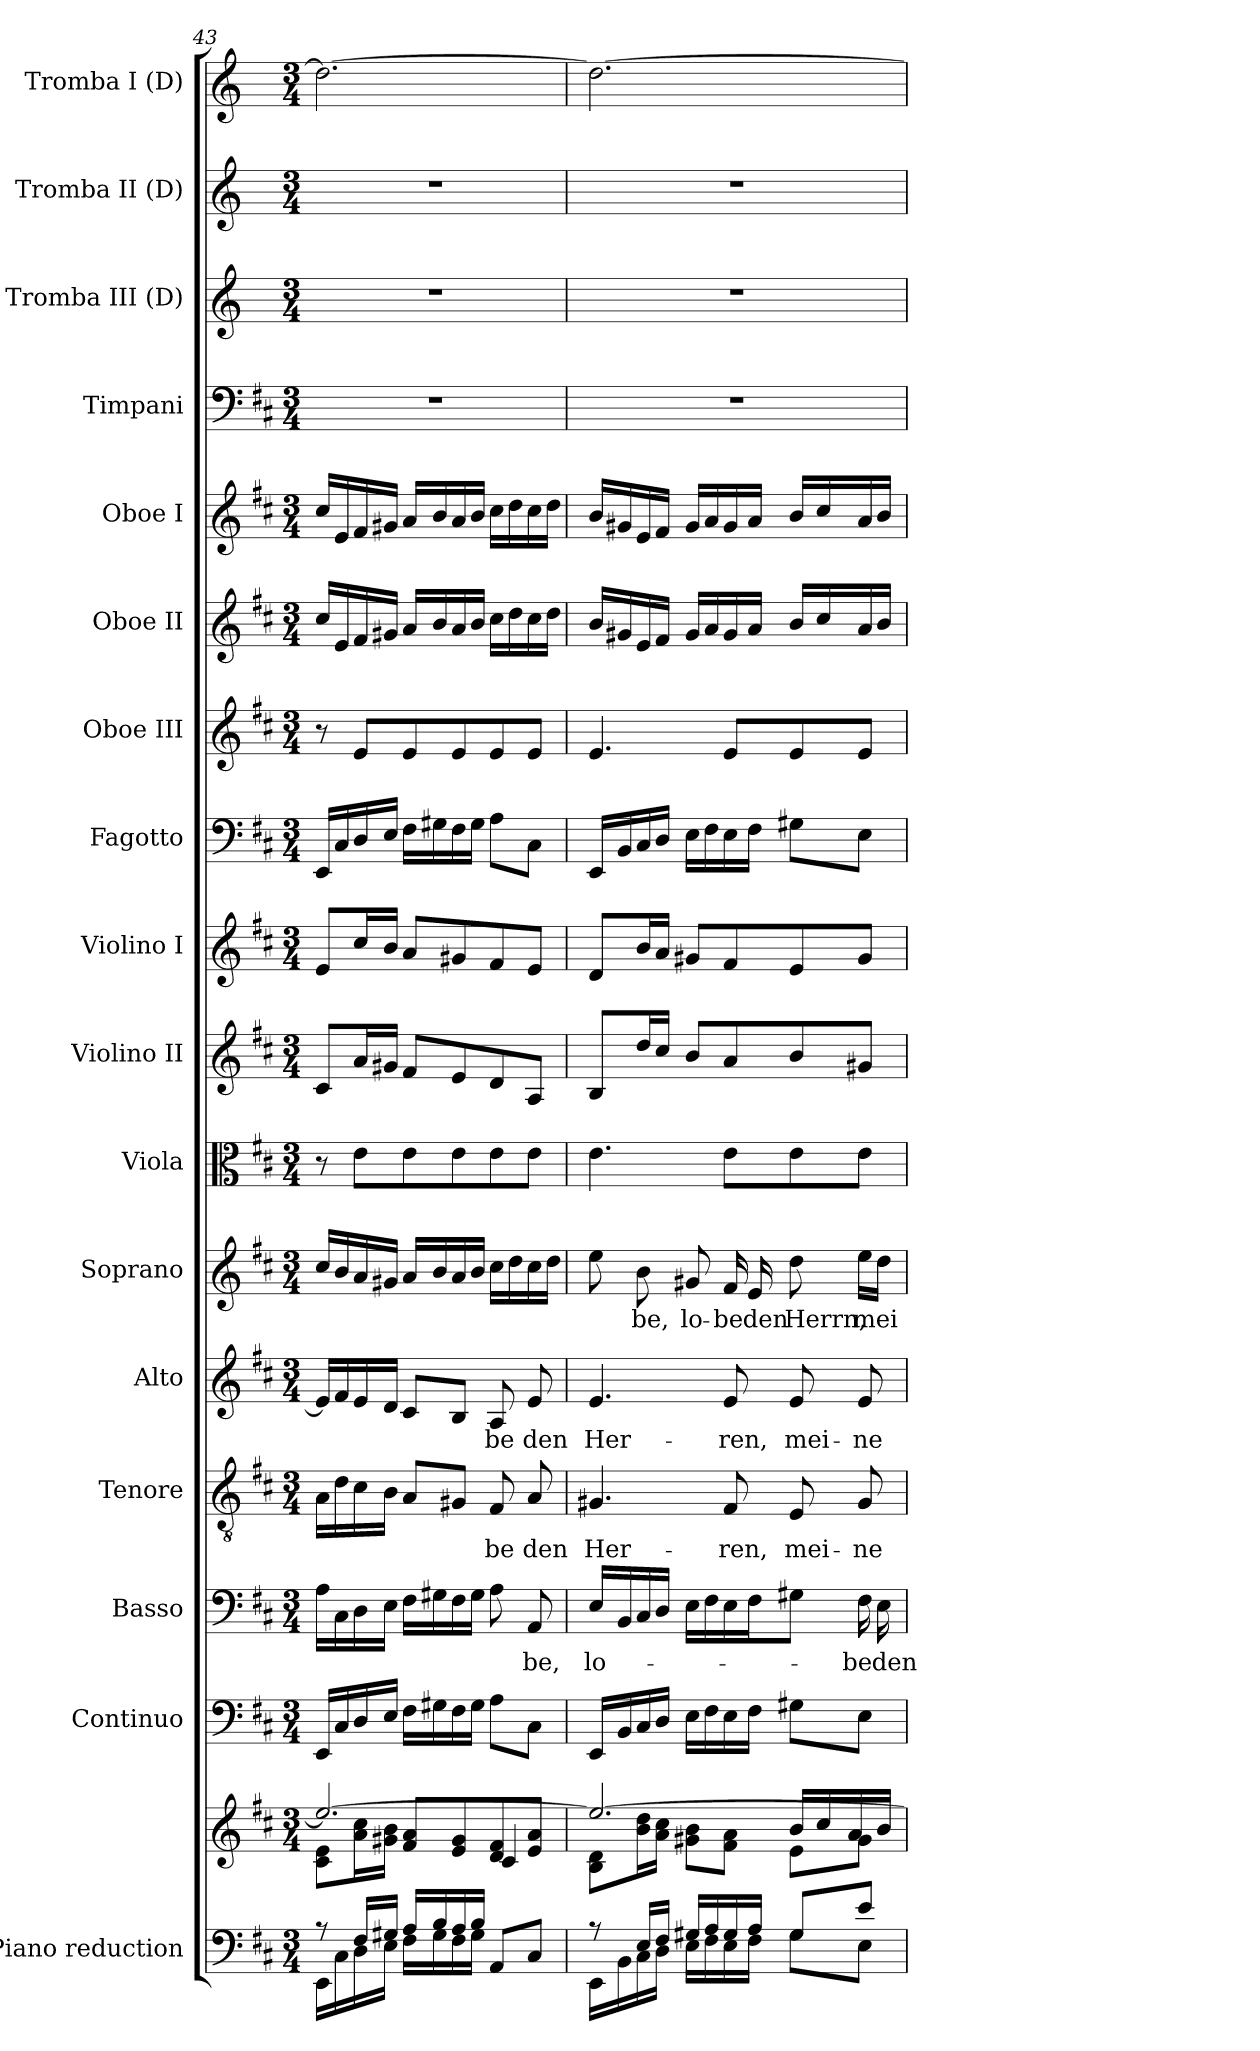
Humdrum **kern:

**kern	**kern	**kern	**kern	**text	**kern	**text	**kern	**text	**kern	**text	**kern	**kern	**kern	**kern	**kern	**kern	**kern	**kern	**kern	**kern	**kern
*part17	*part17	*part16	*part15	*part15	*part14	*part14	*part13	*part13	*part12	*part12	*part11	*part10	*part9	*part8	*part7	*part6	*part5	*part4	*part3	*part2	*part1
*staff18	*staff17	*staff16	*staff15	*staff15	*staff14	*staff14	*staff13	*staff13	*staff12	*staff12	*staff11	*staff10	*staff9	*staff8	*staff7	*staff6	*staff5	*staff4	*staff3	*staff2	*staff1
*I"Piano reduction	*	*I"Continuo	*I"Basso	*	*I"Tenore	*	*I"Alto	*	*I"Soprano	*	*I"Viola	*I"Violino II	*I"Violino I	*I"Fagotto	*I"Oboe III	*I"Oboe II	*I"Oboe I	*I"Timpani	*I"Tromba III (D)	*I"Tromba II (D)	*I"Tromba I (D)
*I'Pno	*	*	*	*	*	*	*	*	*	*	*	*	*	*	*I'Ob	*I'Ob	*I'Ob	*I'Timp	*	*	*
*clefF4	*clefG2	*clefF4	*clefF4	*	*clefGv2	*	*clefG2	*	*clefG2	*	*clefC3	*clefG2	*clefG2	*clefF4	*clefG2	*clefG2	*clefG2	*clefF4	*clefG2	*clefG2	*clefG2
*	*	*	*	*	*	*	*	*	*	*	*	*	*	*	*	*	*	*	*ITrd-1c-2	*ITrd-1c-2	*ITrd-1c-2
*k[f#c#]	*k[f#c#]	*k[f#c#]	*k[f#c#]	*	*k[f#c#]	*	*k[f#c#]	*	*k[f#c#]	*	*k[f#c#]	*k[f#c#]	*k[f#c#]	*k[f#c#]	*k[f#c#]	*k[f#c#]	*k[f#c#]	*k[f#c#]	*k[f#c#]	*k[f#c#]	*k[f#c#]
*M3/4	*M3/4	*M3/4	*M3/4	*	*M3/4	*	*M3/4	*	*M3/4	*	*M3/4	*M3/4	*M3/4	*M3/4	*M3/4	*M3/4	*M3/4	*M3/4	*M3/4	*M3/4	*M3/4
=43	=43	=43	=43	=43	=43	=43	=43	=43	=43	=43	=43	=43	=43	=43	=43	=43	=43	=43	=43	=43	=43
*^	*^	*	*	*	*	*	*	*	*	*	*	*	*	*	*	*	*	*	*	*	*
*	*	*	*^	*	*	*	*	*	*	*	*	*	*	*	*	*	*	*	*	*	*	*	*
8r	16EE\LL	2.ee/_	8c#\ 8e\L	2ryy	16EE/LL	16A\LL	.	16A\LL	.	16e/LL]	.	16cc#/LL	.	8r	8c#/L	8e/L	16EE/LL	8r	16cc#/LL	16cc#/LL	2.r	2.r	2.r	2.ee\_
.	16C#\	.	.	.	16C#/	16C#\	.	16d\	.	16f#/	.	16b/	.	.	.	.	16C#/	.	16e/	16e/	.	.	.	.
16F#/LL	16D\	.	16a\ 16cc#\L	.	16D/	16D\	.	16c#\	.	16e/	.	16a/	.	8e\L	16a/L	16cc#/L	16D/	8e/L	16f#/	16f#/	.	.	.	.
16G#X/JJ	16E\JJ	.	16g#X\ 16b\JJ	.	16E/JJ	16E\JJ	.	16B\JJ	.	16d/JJ	.	16g#X/JJ	.	.	16g#X/JJ	16b/JJ	16E/JJ	.	16g#X/JJ	16g#X/JJ	.	.	.	.
16A/LL	16F#\LL	.	8f#/ 8a/L	.	16F#\LL	16F#\LL	.	8A/L	.	8c#/L	.	16a/LL	.	8e\	8f#/L	8a/L	16F#\LL	8e/	16a/LL	16a/LL	.	.	.	.
16B/	16G#\	.	.	.	16G#X\	16G#X\	.	.	.	.	.	16b/	.	.	.	.	16G#X\	.	16b/	16b/	.	.	.	.
16A/	16F#\	.	8e/ 8g#/	.	16F#\	16F#\	.	8G#X/J	.	8B/J	.	16a/	.	8e\	8e/	8g#X/	16F#\	8e/	16a/	16a/	.	.	.	.
16B/JJ	16G#\JJ	.	.	.	16G#\JJ	16G#\JJ	.	.	.	.	.	16b/JJ	.	.	.	.	16G#\JJ	.	16b/JJ	16b/JJ	.	.	.	.
!	!	!	!	!	!	!	!	!	!LO:LY:b	!	!LO:LY:b	!	!	!	!	!	!	!	!	!	!	!	!	!
4ryy	8AA/L	.	8d/ 8f#/	4c#/	8A\L	8A\	.	8F#/	be	8A/	be	16cc#\LL	.	8e\	8d/	8f#/	8A\L	8e/	16cc#\LL	16cc#\LL	.	.	.	.
.	.	.	.	.	.	.	.	.	.	.	.	16dd\	.	.	.	.	.	.	16dd\	16dd\	.	.	.	.
!	!	!	!	!	!	!	!LO:LY:b	!	!LO:LY:b	!	!LO:LY:b	!	!	!	!	!	!	!	!	!	!	!	!	!
.	8C#/J	.	8e/ 8a/J	.	8C#\J	8AA/	be,	8A/	den	8e/	den	16cc#\	.	8e\J	8A/J	8e/J	8C#\J	8e/J	16cc#\	16cc#\	.	.	.	.
.	.	.	.	.	.	.	.	.	.	.	.	16dd\JJ	.	.	.	.	.	.	16dd\JJ	16dd\JJ	.	.	.	.
=44	=44	=44	=44	=44	=44	=44	=44	=44	=44	=44	=44	=44	=44	=44	=44	=44	=44	=44	=44	=44	=44	=44	=44	=44
!	!	!	!	!	!	!	!LO:LY:b	!	!LO:LY:b	!	!LO:LY:b	!	!	!	!	!	!	!	!	!	!	!	!	!
8r	16EE\LL	2.ee/_	8B\ 8d\L	2ryy	16EE/LL	16E/LL	lo-	4.G#X/	Her-	4.e/	Her-	8ee\	.	4.e\	8B/L	8d/L	16EE/LL	4.e/	16b/LL	16b/LL	2.r	2.r	2.r	2.ee\_
.	16BB\	.	.	.	16BB/	16BB/	.	.	.	.	.	.	.	.	.	.	16BB/	.	16g#X/	16g#X/	.	.	.	.
!	!	!	!	!	!	!	!	!	!	!	!	!	!LO:LY:b	!	!	!	!	!	!	!	!	!	!	!
16E/LL	16C#\	.	16b\ 16dd\L	.	16C#/	16C#/	.	.	.	.	.	8b\	-be,	.	16dd/L	16b/L	16C#/	.	16e/	16e/	.	.	.	.
16F#/JJ	16D\JJ	.	16a\ 16cc#\JJ	.	16D/JJ	16D/JJ	.	.	.	.	.	.	.	.	16cc#/JJ	16a/JJ	16D/JJ	.	16f#/JJ	16f#/JJ	.	.	.	.
!	!	!	!	!	!	!	!	!	!	!	!	!	!LO:LY:b	!	!	!	!	!	!	!	!	!	!	!
16G#X/LL	16E\LL	.	8g#X\ 8b\L	.	16E\LL	16E\LL	.	.	.	.	.	8g#X/	lo-	.	8b/L	8g#X/L	16E\LL	.	16g#/LL	16g#/LL	.	.	.	.
16A/	16F#\	.	.	.	16F#\	16F#\	.	.	.	.	.	.	.	.	.	.	16F#\	.	16a/	16a/	.	.	.	.
!	!	!	!	!	!	!	!	!	!LO:LY:b	!	!LO:LY:b	!	!LO:LY:b	!	!	!	!	!	!	!	!	!	!	!
16G#/	16E\	.	8f#\ 8a\J	.	16E\	16E\	.	8F#/	ren,	8e/	ren,	16f#/	be	8e\L	8a/	8f#/	16E\	8e/L	16g#/	16g#/	.	.	.	.
!	!	!	!	!	!	!	!	!	!	!	!	!	!LO:LY:b	!	!	!	!	!	!	!	!	!	!	!
16A/JJ	16F#\JJ	.	.	.	16F#\JJ	16F#\J	.	.	.	.	.	16e/	den	.	.	.	16F#\JJ	.	16a/JJ	16a/JJ	.	.	.	.
!	!	!	!	!	!	!	!	!	!LO:LY:b	!	!LO:LY:b	!	!LO:LY:b	!	!	!	!	!	!	!	!	!	!	!
8G#/L	8G#\L	.	8e\L	16b/LL	8G#X\L	8G#X\J	.	8E/	mei-	8e/	mei-	8dd\	Herrn,	8e\	8b/	8e/	8G#X\L	8e/	16b/LL	16b/LL	.	.	.	.
.	.	.	.	16cc#/	.	.	.	.	.	.	.	.	.	.	.	.	.	.	16cc#/	16cc#/	.	.	.	.
!	!	!	!	!	!	!	!LO:LY:b	!	!LO:LY:b	!	!LO:LY:b	!	!LO:LY:b	!	!	!	!	!	!	!	!	!	!	!
8e/J	8E\J	.	8g#\J	16a/	8E\J	16F#\	-be	8G#/	ne	8e/	ne	16ee\LL	mei-	8e\J	8g#X/J	8g#/J	8E\J	8e/J	16a/	16a/	.	.	.	.
!	!	!	!	!	!	!	!LO:LY:b	!	!	!	!	!	!	!	!	!	!	!	!	!	!	!	!	!
.	.	.	.	16b/JJ	.	16E\	den	.	.	.	.	16dd\JJ	.	.	.	.	.	.	16b/JJ	16b/JJ	.	.	.	.
*v	*v	*	*	*	*	*	*	*	*	*	*	*	*	*	*	*	*	*	*	*	*	*	*	*
*	*v	*v	*v	*	*	*	*	*	*	*	*	*	*	*	*	*	*	*	*	*	*	*	*
=	=	=	=	=	=	=	=	=	=	=	=	=	=	=	=	=	=	=	=	=	=
*-	*-	*-	*-	*-	*-	*-	*-	*-	*-	*-	*-	*-	*-	*-	*-	*-	*-	*-	*-	*-	*-
